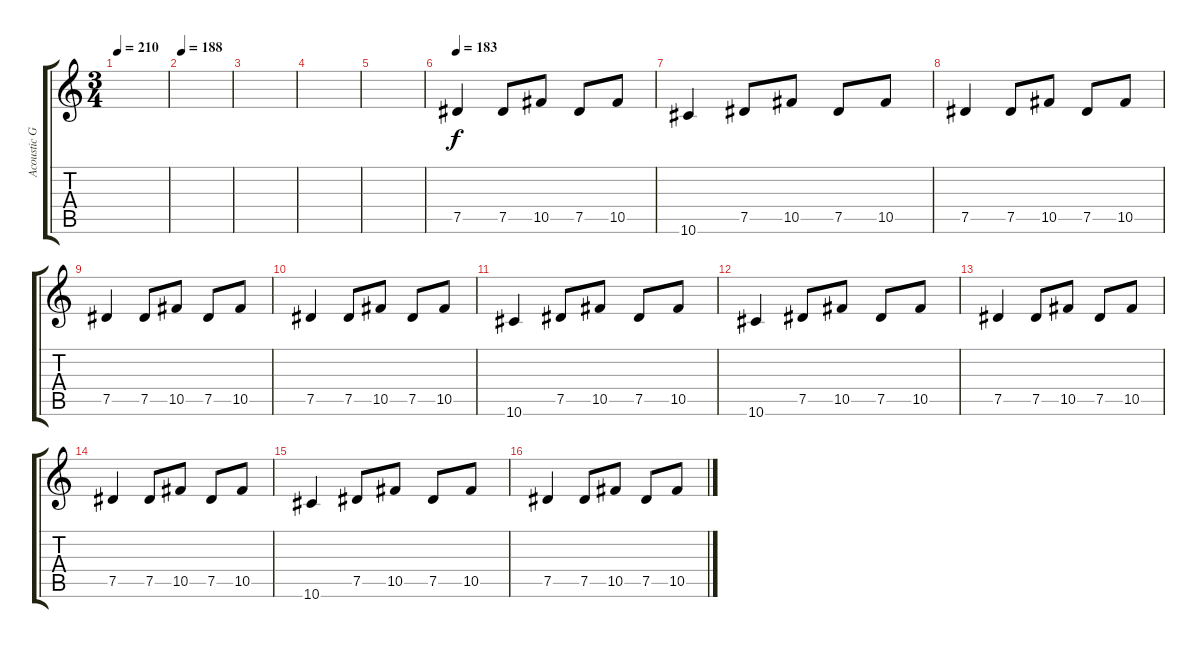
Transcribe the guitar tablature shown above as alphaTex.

\track ("Acoustic Guitar" "Acoustic G") {instrument electricguitarclean}
\staff {score tabs}
\tuning (Eb4 Bb3 Gb3 Db3 Ab2 Eb2) {hide}
\ts (3 4)
\tempo 210
\clef g2
\ks c
|
\tempo 188
|
|
|
|
\tempo 183
7.5.4 7.5.8 10.5.8 7.5.8 10.5.8 |
10.6.4 7.5.8 10.5.8 7.5.8 10.5.8 |
7.5.4 7.5.8 10.5.8 7.5.8 10.5.8 |
7.5.4 7.5.8 10.5.8 7.5.8 10.5.8 |
7.5.4 7.5.8 10.5.8 7.5.8 10.5.8 |
10.6.4 7.5.8 10.5.8 7.5.8 10.5.8 |
10.6.4 7.5.8 10.5.8 7.5.8 10.5.8 |
7.5.4 7.5.8 10.5.8 7.5.8 10.5.8 |
7.5.4 7.5.8 10.5.8 7.5.8 10.5.8 |
10.6.4 7.5.8 10.5.8 7.5.8 10.5.8 |
7.5.4 7.5.8 10.5.8 7.5.8 10.5.8
